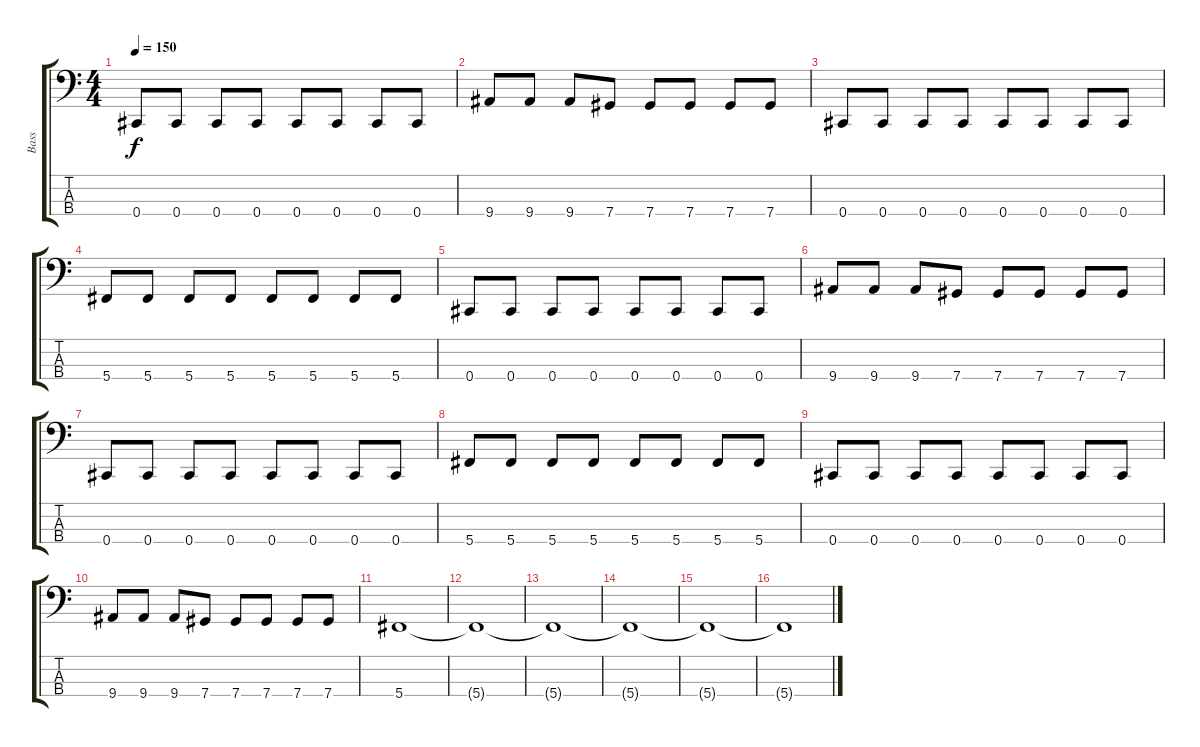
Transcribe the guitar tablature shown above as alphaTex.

\track ("Bass" "Bass") {instrument electricbasspick}
\staff {score tabs}
\tuning (Gb2 Db2 Ab1 Db1) {hide}
\ts (4 4)
\tempo 150
\clef f4
\ks c
0.4.8{dy f} 0.4.8 0.4.8 0.4.8 0.4.8 0.4.8 0.4.8 0.4.8 |
9.4.8 9.4.8 9.4.8 7.4.8 7.4.8 7.4.8 7.4.8 7.4.8 |
0.4.8 0.4.8 0.4.8 0.4.8 0.4.8 0.4.8 0.4.8 0.4.8 |
5.4.8 5.4.8 5.4.8 5.4.8 5.4.8 5.4.8 5.4.8 5.4.8 |
0.4.8 0.4.8 0.4.8 0.4.8 0.4.8 0.4.8 0.4.8 0.4.8 |
9.4.8 9.4.8 9.4.8 7.4.8 7.4.8 7.4.8 7.4.8 7.4.8 |
0.4.8 0.4.8 0.4.8 0.4.8 0.4.8 0.4.8 0.4.8 0.4.8 |
5.4.8 5.4.8 5.4.8 5.4.8 5.4.8 5.4.8 5.4.8 5.4.8 |
0.4.8 0.4.8 0.4.8 0.4.8 0.4.8 0.4.8 0.4.8 0.4.8 |
9.4.8 9.4.8 9.4.8 7.4.8 7.4.8 7.4.8 7.4.8 7.4.8 |
5.4.1{volume 0} |
5.4{t}.1 |
5.4{t}.1 |
5.4{t}.1 |
5.4{t}.1 |
5.4{t}.1
